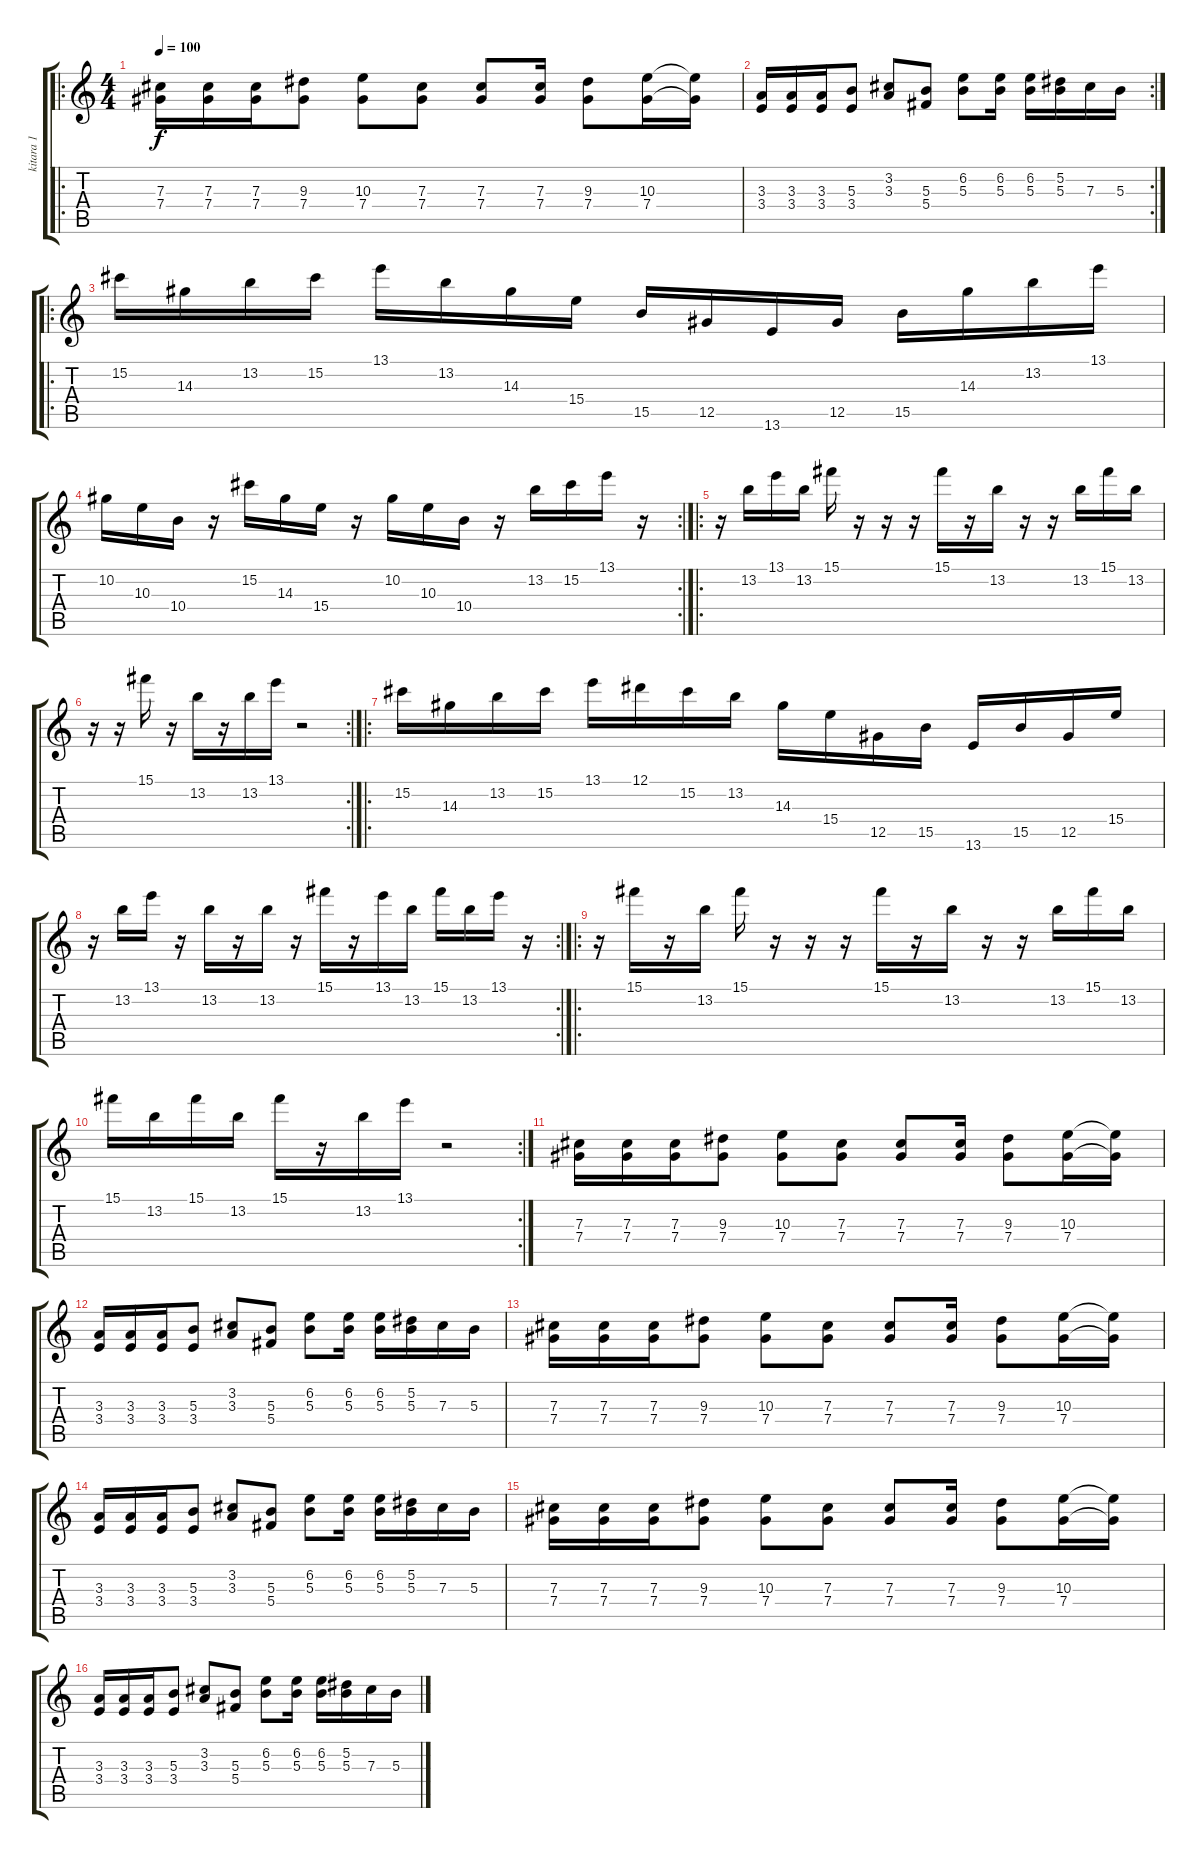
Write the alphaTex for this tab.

\track ("kitara 1" "kitara 1") {instrument overdrivenguitar}
\staff {score tabs}
\tuning (Eb4 Bb3 Gb3 Db3 Ab2 Eb2) {hide}
\ro
\ts (4 4)
\tempo 100
\clef g2
\ks c
(7.3 7.4).16{dy f} (7.3 7.4).16 (7.3 7.4).16 (9.3 7.4).8 (10.3 7.4).8 (7.3 7.4).8 (7.3 7.4).8 (7.3 7.4).16 (9.3 7.4).8 (10.3 7.4).16 (10.3{t} 7.4{t}).16 |
\rc 2
(3.3 3.4).16 (3.3 3.4).16 (3.3 3.4).16 (5.3 3.4).8 (3.2 3.3).8 (5.3 5.4).8 (6.2 5.3).8 (6.2 5.3).16 (6.2 5.3).16 (5.2 5.3).16 7.3.16 5.3.16 |
\ro
15.2.16 14.3.16 13.2.16 15.2.16 13.1.16 13.2.16 14.3.16 15.4.16 15.5.16 12.5.16 13.6.16 12.5.16 15.5.16 14.3.16 13.2.16 13.1.16 |
\rc 2
10.2.16 10.3.16 10.4.16 r.16 15.2.16 14.3.16 15.4.16 r.16 10.2.16 10.3.16 10.4.16 r.16 13.2.16 15.2.16 13.1.16 r.16 |
\ro
r.16 13.2.16 13.1.16 13.2.16 15.1.16 r.16 r.16 r.16 15.1.16 r.16 13.2.16 r.16 r.16 13.2.16 15.1.16 13.2.16 |
\rc 2
r.16 r.16 15.1.16 r.16 13.2.16 r.16 13.2.16 13.1.16 r.2 |
\ro
15.2.16 14.3.16 13.2.16 15.2.16 13.1.16 12.1.16 15.2.16 13.2.16 14.3.16 15.4.16 12.5.16 15.5.16 13.6.16 15.5.16 12.5.16 15.4.16 |
\rc 2
r.16 13.2.16 13.1.16 r.16 13.2.16 r.16 13.2.16 r.16 15.1.16 r.16 13.1.16 13.2.16 15.1.16 13.2.16 13.1.16 r.16 |
\ro
r.16 15.1.16 r.16 13.2.16 15.1.16 r.16 r.16 r.16 15.1.16 r.16 13.2.16 r.16 r.16 13.2.16 15.1.16 13.2.16 |
\rc 2
15.1.16 13.2.16 15.1.16 13.2.16 15.1.16 r.16 13.2.16 13.1.16 r.2 |
(7.3 7.4).16 (7.3 7.4).16 (7.3 7.4).16 (9.3 7.4).8 (10.3 7.4).8 (7.3 7.4).8 (7.3 7.4).8 (7.3 7.4).16 (9.3 7.4).8 (10.3 7.4).16 (10.3{t} 7.4{t}).16 |
(3.3 3.4).16 (3.3 3.4).16 (3.3 3.4).16 (5.3 3.4).8 (3.2 3.3).8 (5.3 5.4).8 (6.2 5.3).8 (6.2 5.3).16 (6.2 5.3).16 (5.2 5.3).16 7.3.16 5.3.16 |
(7.3 7.4).16 (7.3 7.4).16 (7.3 7.4).16 (9.3 7.4).8 (10.3 7.4).8 (7.3 7.4).8 (7.3 7.4).8 (7.3 7.4).16 (9.3 7.4).8 (10.3 7.4).16 (10.3{t} 7.4{t}).16 |
(3.3 3.4).16 (3.3 3.4).16 (3.3 3.4).16 (5.3 3.4).8 (3.2 3.3).8 (5.3 5.4).8 (6.2 5.3).8 (6.2 5.3).16 (6.2 5.3).16 (5.2 5.3).16 7.3.16 5.3.16 |
(7.3 7.4).16 (7.3 7.4).16 (7.3 7.4).16 (9.3 7.4).8 (10.3 7.4).8 (7.3 7.4).8 (7.3 7.4).8 (7.3 7.4).16 (9.3 7.4).8 (10.3 7.4).16 (10.3{t} 7.4{t}).16 |
(3.3 3.4).16 (3.3 3.4).16 (3.3 3.4).16 (5.3 3.4).8 (3.2 3.3).8 (5.3 5.4).8 (6.2 5.3).8 (6.2 5.3).16 (6.2 5.3).16 (5.2 5.3).16 7.3.16 5.3.16
